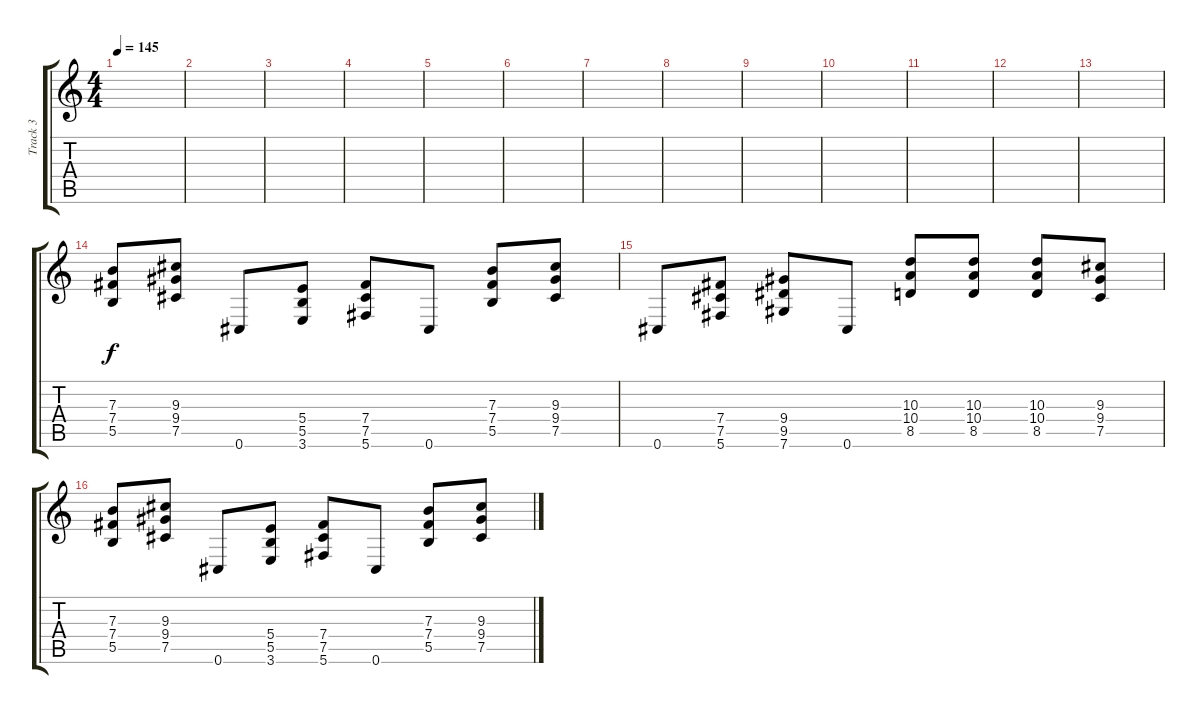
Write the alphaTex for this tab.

\track ("Track 3" "Track 3") {instrument distortionguitar}
\staff {score tabs}
\tuning (Db4 Ab3 E3 B2 Gb2 Db2) {hide}
\ts (4 4)
\tempo 145
\clef g2
\ks c
|
|
|
|
|
|
|
|
|
|
|
|
|
(7.3 7.4 5.5).8 (9.3 9.4 7.5).8 0.6.8 (5.4 5.5 3.6).8 (7.4 7.5 5.6).8 0.6.8 (7.3 7.4 5.5).8 (9.3 9.4 7.5).8 |
0.6.8 (7.4 7.5 5.6).8 (9.4 9.5 7.6).8 0.6.8 (10.3 10.4 8.5).8 (10.3 10.4 8.5).8 (10.3 10.4 8.5).8 (9.3 9.4 7.5).8 |
(7.3 7.4 5.5).8 (9.3 9.4 7.5).8 0.6.8 (5.4 5.5 3.6).8 (7.4 7.5 5.6).8 0.6.8 (7.3 7.4 5.5).8 (9.3 9.4 7.5).8
